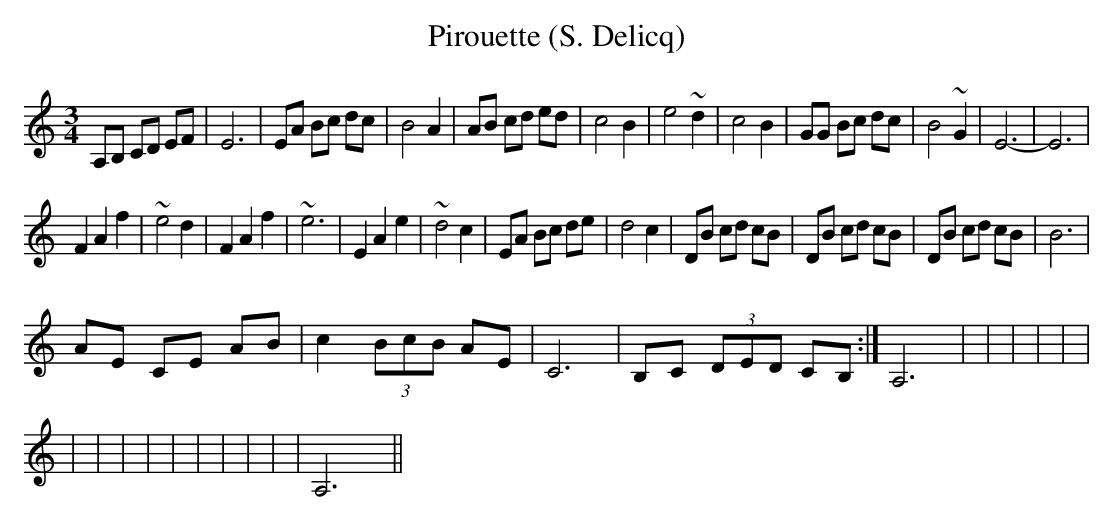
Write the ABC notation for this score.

X:1
T:Pirouette (S. Delicq)
M:3/4
L:1/8
K:C
A,B, CD EF|E6|EA Bc dc|B4A2|\
AB cd ed|c4B2|e4~d2|c4B2|\
GG Bc dc|B4~G2|E6-|E6|
F2A2f2|~e4d2|F2A2f2|~e6|\
E2A2e2|~d4c2|EA Bc de|d4c2|\
DB cd cB|DB cd cB|DB cd cB|B6|
AE CE AB|c2 (3BcB AE|C6|B,C (3DED CB,:|\
A,6|+F4A4+ +D2F2+|\
+C4E4+ +A,2-C2-+|+A,2C2+ +F2A2+ +D2F2+|\
+C6-E6-+|+C2E2+ +F2A2+ +D2F2+|
+C4E4+ +C2E2+|+B,2D2+ +C2E2+ +B,2D2+|\
+D2F2+ +C4-E4-+|+C2E2+ +F3A3+ +DF+|\
+C4E4+ +A,2-C2-+|+A,2C2+ +F2A2+ +D2F2+|\
+C6-E6-+|+C2E2+ +F2A2+ +D2F2+|\
+C4E4+ +C2E2+|+B,2D2+ +C2E2+ +B,2D2+|A,6||**
